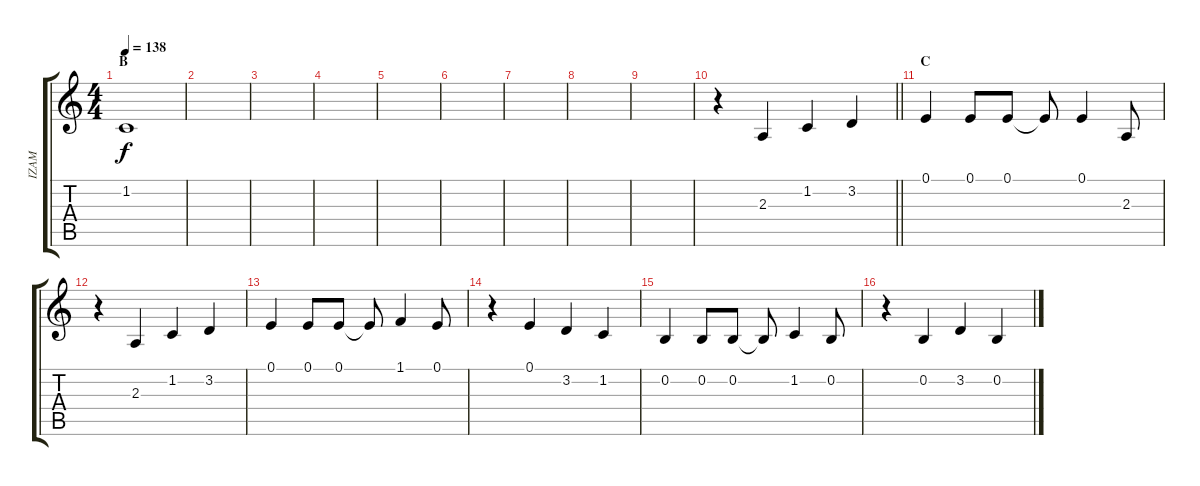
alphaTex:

\track ("IZAM" "IZAM") {instrument oboe}
\staff {score tabs}
\tuning (E4 B3 G3 D3 A2 E2) {hide}
\ts (4 4)
\section ("" "B")
\tempo 138
\clef g2
\ks c
1.2.1{dy f} |
|
|
|
|
|
|
|
|
\barLineRight lightlight
r.4 2.3.4 1.2.4 3.2.4 |
\section ("" "C")
0.1.4 0.1.8 0.1.8 0.1{t}.8 0.1.4 2.3.8 |
r.4 2.3.4 1.2.4 3.2.4 |
0.1.4 0.1.8 0.1.8 0.1{t}.8 1.1.4 0.1.8 |
r.4 0.1.4 3.2.4 1.2.4 |
0.2.4 0.2.8 0.2.8 0.2{t}.8 1.2.4 0.2.8 |
r.4 0.2.4 3.2.4 0.2.4
